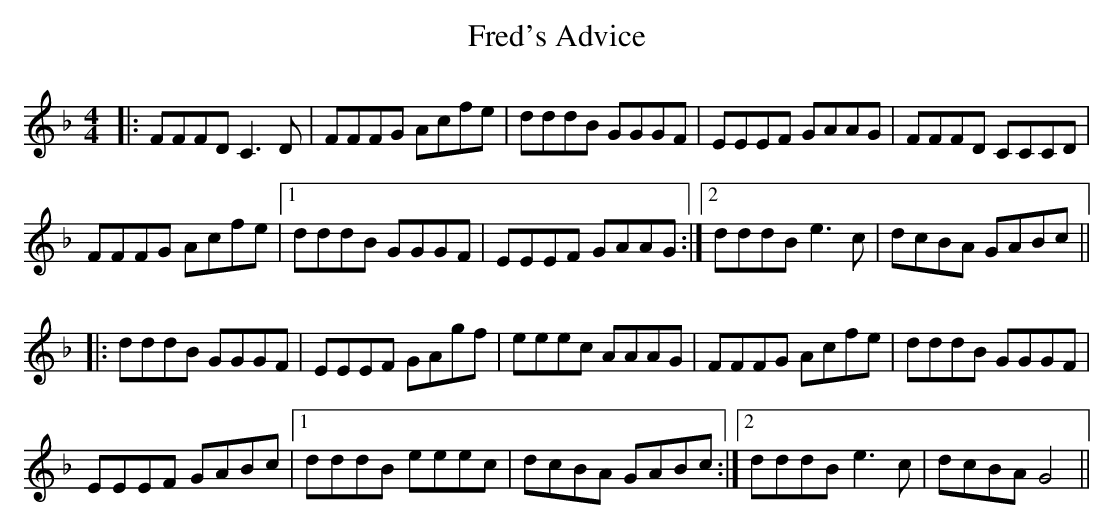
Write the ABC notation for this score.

X:1
T: Fred's Advice
M: 4/4
L: 1/8
K: Dmin
|:FFFD C3D|FFFG Acfe|dddB GGGF|EEEF GAAG|FFFD CCCD|
FFFG Acfe|1 dddB GGGF|EEEF GAAG:|2 dddB e3c|dcBA GABc||
|:dddB GGGF|EEEF GAgf|eeec AAAG|FFFG Acfe|dddB GGGF|
EEEF GABc|1 dddB eeec|dcBA GABc:|2 dddB e3c|dcBA G4||
